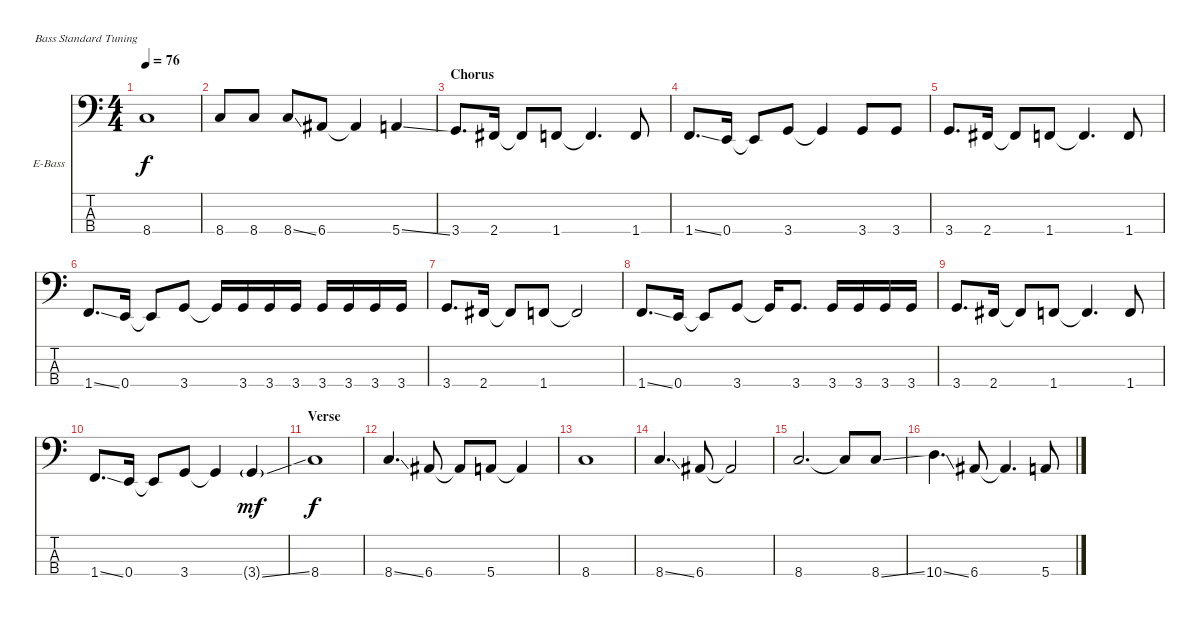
\defaultSystemsLayout 4
\bracketExtendMode nobrackets
\firstSystemTrackNameOrientation horizontal
\otherSystemsTrackNameOrientation horizontal
\track ("Jeff Ament" "E-Bass") {instrument electricbassfinger}
\staff {score tabs}
\tuning (G2 D2 A1 E1)
\ts (4 4)
\tempo 76
\clef f4
\ks c
8.4.1{dy f} |
8.4.8 8.4.8 8.4{ss}.8 6.4.8 6.4{t}.4 5.4{ss}.4 |
\section ("" "Chorus")
3.4.8{d} 2.4.16 2.4{t}.8 1.4.8 1.4{t}.4{d} 1.4.8 |
1.4{ss}.8{d} 0.4.16 0.4{t}.8 3.4.8 3.4{t}.4 3.4.8 3.4.8 |
3.4.8{d} 2.4.16 2.4{t}.8 1.4.8 1.4{t}.4{d} 1.4.8 |
1.4{ss}.8{d} 0.4.16 0.4{t}.8 3.4.8 3.4{t}.16 3.4.16 3.4.16 3.4.16 3.4.16 3.4.16 3.4.16 3.4.16 |
3.4.8{d} 2.4.16 2.4{t}.8 1.4.8 1.4{t}.2 |
1.4{ss}.8{d} 0.4.16 0.4{t}.8 3.4.8 3.4{t}.16 3.4.8{d} 3.4.16 3.4.16 3.4.16 3.4.16 |
3.4.8{d} 2.4.16 2.4{t}.8 1.4.8 1.4{t}.4{d} 1.4.8 |
1.4{ss}.8{d} 0.4.16 0.4{t}.8 3.4.8 3.4{t}.4 3.4{ss g}.4{dy mf} |
\section ("" "Verse")
8.4.1{dy f} |
8.4{ss}.4{d} 6.4.8 6.4{t}.8 5.4.8 5.4{t}.4 |
8.4.1 |
8.4{ss}.4{d} 6.4.8 6.4{t}.2 |
8.4.2{d} 8.4{t}.8 8.4{ss}.8 |
10.4{ss}.4{d} 6.4.8 6.4{t}.4{d} 5.4{ss}.8
